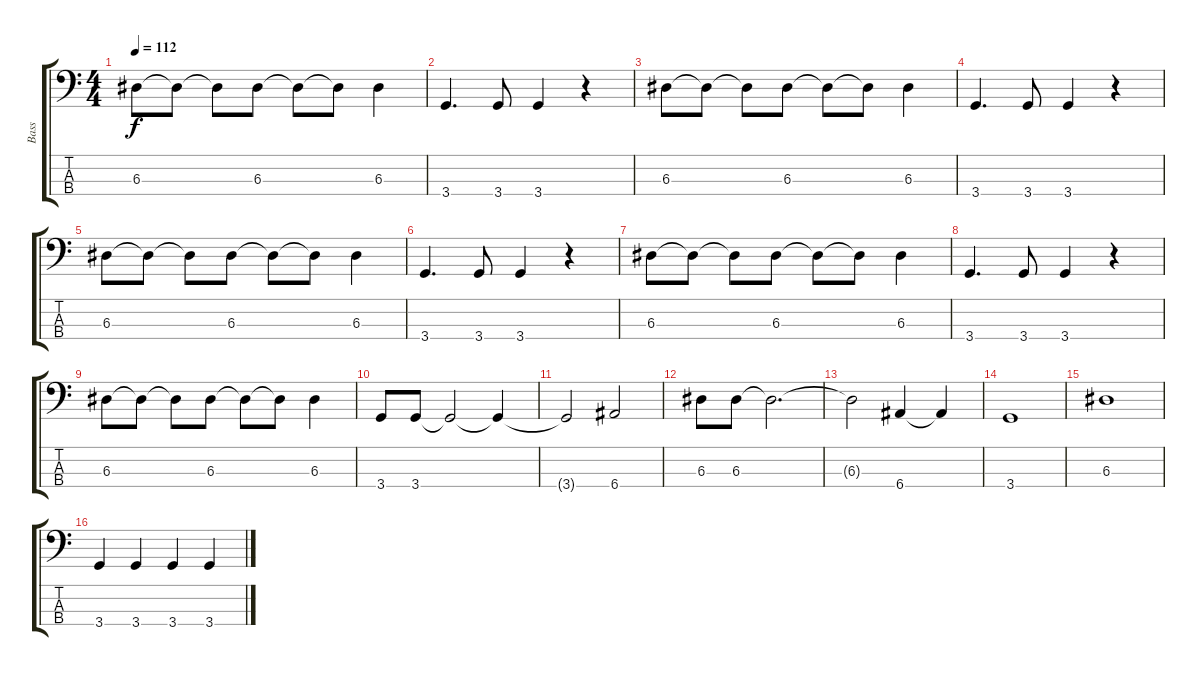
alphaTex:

\track ("Bass" "Bass") {instrument electricbassfinger}
\staff {score tabs}
\tuning (G2 D2 A1 E1) {hide}
\ts (4 4)
\tempo 112
\clef f4
\ks c
6.3.8{dy f} 6.3{t}.8 6.3{t}.8 6.3.8 6.3{t}.8 6.3{t}.8 6.3.4 |
3.4.4{d} 3.4.8 3.4.4 r.4 |
6.3.8 6.3{t}.8 6.3{t}.8 6.3.8 6.3{t}.8 6.3{t}.8 6.3.4 |
3.4.4{d} 3.4.8 3.4.4 r.4 |
6.3.8 6.3{t}.8 6.3{t}.8 6.3.8 6.3{t}.8 6.3{t}.8 6.3.4 |
3.4.4{d} 3.4.8 3.4.4 r.4 |
6.3.8 6.3{t}.8 6.3{t}.8 6.3.8 6.3{t}.8 6.3{t}.8 6.3.4 |
3.4.4{d} 3.4.8 3.4.4 r.4 |
6.3.8 6.3{t}.8 6.3{t}.8 6.3.8 6.3{t}.8 6.3{t}.8 6.3.4 |
3.4.8 3.4.8 3.4{t}.2 3.4{t}.4 |
3.4{t}.2 6.4.2 |
6.3.8 6.3.8 6.3{t}.2{d} |
6.3{t}.2 6.4.4 6.4{t}.4 |
3.4.1 |
6.3.1 |
3.4.4 3.4.4 3.4.4 3.4.4
